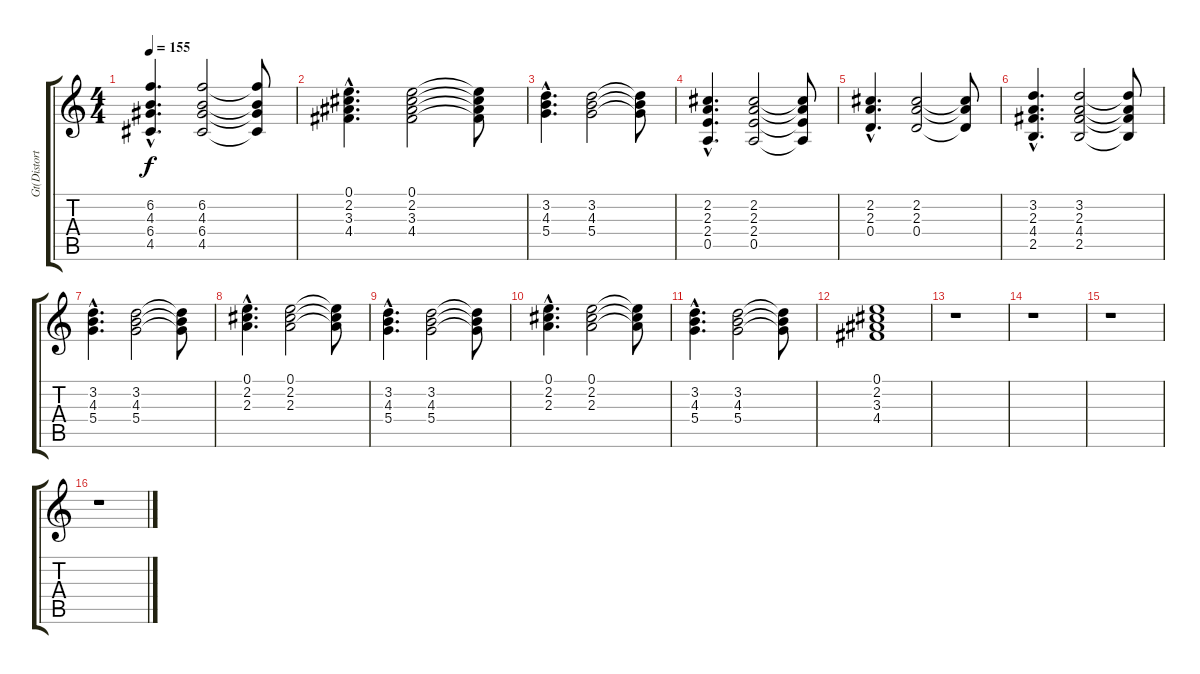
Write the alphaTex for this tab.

\track ("Gt(Distortion)" "Gt(Distort") {instrument distortionguitar}
\staff {score tabs}
\tuning (E4 B3 G3 D3 A2 E2) {hide}
\ts (4 4)
\tempo 155
\clef g2
\ks c
(6.2{hac} 4.3{hac} 6.4{hac} 4.5{hac}).4{d dy f} (6.2 4.3 6.4 4.5).2 (6.2{t} 4.3{t} 6.4{t} 4.5{t}).8 |
(0.1{hac} 2.2{hac} 3.3{hac} 4.4{hac}).4{d} (0.1 2.2 3.3 4.4).2 (0.1{t} 2.2{t} 3.3{t} 4.4{t}).8 |
(3.2{hac} 4.3{hac} 5.4{hac}).4{d} (3.2 4.3 5.4).2 (3.2{t} 4.3{t} 5.4{t}).8 |
(2.2{hac} 2.3{hac} 2.4{hac} 0.5{hac}).4{d} (2.2 2.3 2.4 0.5).2 (2.2{t} 2.3{t} 2.4{t} 0.5{t}).8 |
(2.2{hac} 2.3{hac} 0.4{hac}).4{d} (2.2 2.3 0.4).2 (2.2{t} 2.3{t} 0.4{t}).8 |
(3.2{hac} 2.3{hac} 4.4{hac} 2.5{hac}).4{d} (3.2 2.3 4.4 2.5).2 (3.2{t} 2.3{t} 4.4{t} 2.5{t}).8 |
(3.2{hac} 4.3{hac} 5.4{hac}).4{d} (3.2 4.3 5.4).2 (3.2{t} 4.3{t} 5.4{t}).8 |
(0.1{hac} 2.2{hac} 2.3{hac}).4{d} (0.1 2.2 2.3).2 (0.1{t} 2.2{t} 2.3{t}).8 |
(3.2{hac} 4.3{hac} 5.4{hac}).4{d} (3.2 4.3 5.4).2 (3.2{t} 4.3{t} 5.4{t}).8 |
(0.1{hac} 2.2{hac} 2.3{hac}).4{d} (0.1 2.2 2.3).2 (0.1{t} 2.2{t} 2.3{t}).8 |
(3.2{hac} 4.3{hac} 5.4{hac}).4{d} (3.2 4.3 5.4).2 (3.2{t} 4.3{t} 5.4{t}).8 |
(0.1 2.2 3.3 4.4).1 |
r.1 |
r.1 |
r.1 |
r.1
